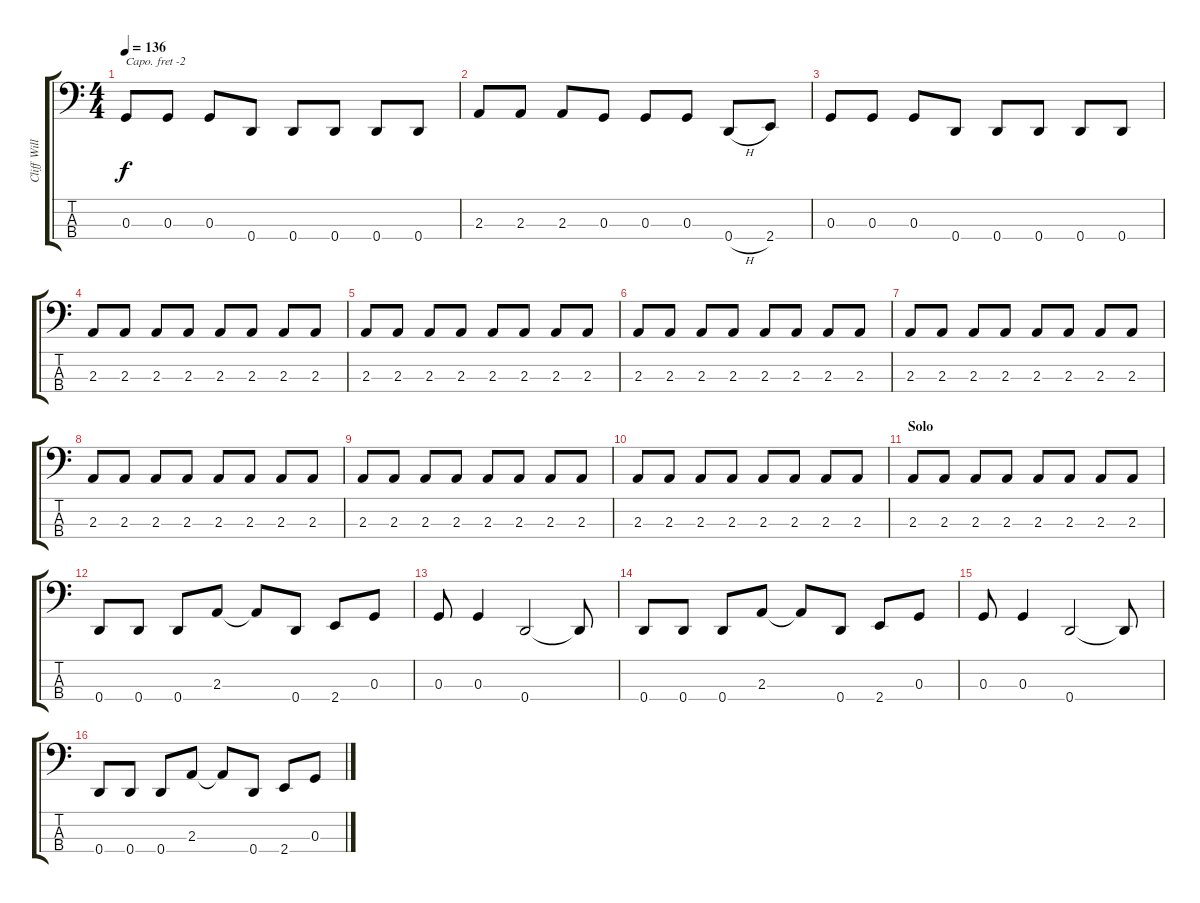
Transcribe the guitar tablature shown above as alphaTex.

\track ("Cliff Williams" "Cliff Will") {instrument electricbasspick}
\staff {score tabs}
\capo -2
\tuning (G2 D2 A1 E1) {hide}
\ts (4 4)
\tempo 136
\clef f4
\ks c
0.3.8{dy f} 0.3.8 0.3.8 0.4.8 0.4.8 0.4.8 0.4.8 0.4.8 |
2.3.8 2.3.8 2.3.8 0.3.8 0.3.8 0.3.8 0.4{h}.8 2.4.8 |
0.3.8 0.3.8 0.3.8 0.4.8 0.4.8 0.4.8 0.4.8 0.4.8 |
2.3.8 2.3.8 2.3.8 2.3.8 2.3.8 2.3.8 2.3.8 2.3.8 |
2.3.8 2.3.8 2.3.8 2.3.8 2.3.8 2.3.8 2.3.8 2.3.8 |
2.3.8 2.3.8 2.3.8 2.3.8 2.3.8 2.3.8 2.3.8 2.3.8 |
2.3.8 2.3.8 2.3.8 2.3.8 2.3.8 2.3.8 2.3.8 2.3.8 |
2.3.8 2.3.8 2.3.8 2.3.8 2.3.8 2.3.8 2.3.8 2.3.8 |
2.3.8 2.3.8 2.3.8 2.3.8 2.3.8 2.3.8 2.3.8 2.3.8 |
2.3.8 2.3.8 2.3.8 2.3.8 2.3.8 2.3.8 2.3.8 2.3.8 |
\section ("" "Solo")
2.3.8 2.3.8 2.3.8 2.3.8 2.3.8 2.3.8 2.3.8 2.3.8 |
0.4.8 0.4.8 0.4.8 2.3.8 2.3{t}.8 0.4.8 2.4.8 0.3.8 |
0.3.8 0.3.4 0.4.2 0.4{t}.8 |
0.4.8 0.4.8 0.4.8 2.3.8 2.3{t}.8 0.4.8 2.4.8 0.3.8 |
0.3.8 0.3.4 0.4.2 0.4{t}.8 |
0.4.8 0.4.8 0.4.8 2.3.8 2.3{t}.8 0.4.8 2.4.8 0.3.8
